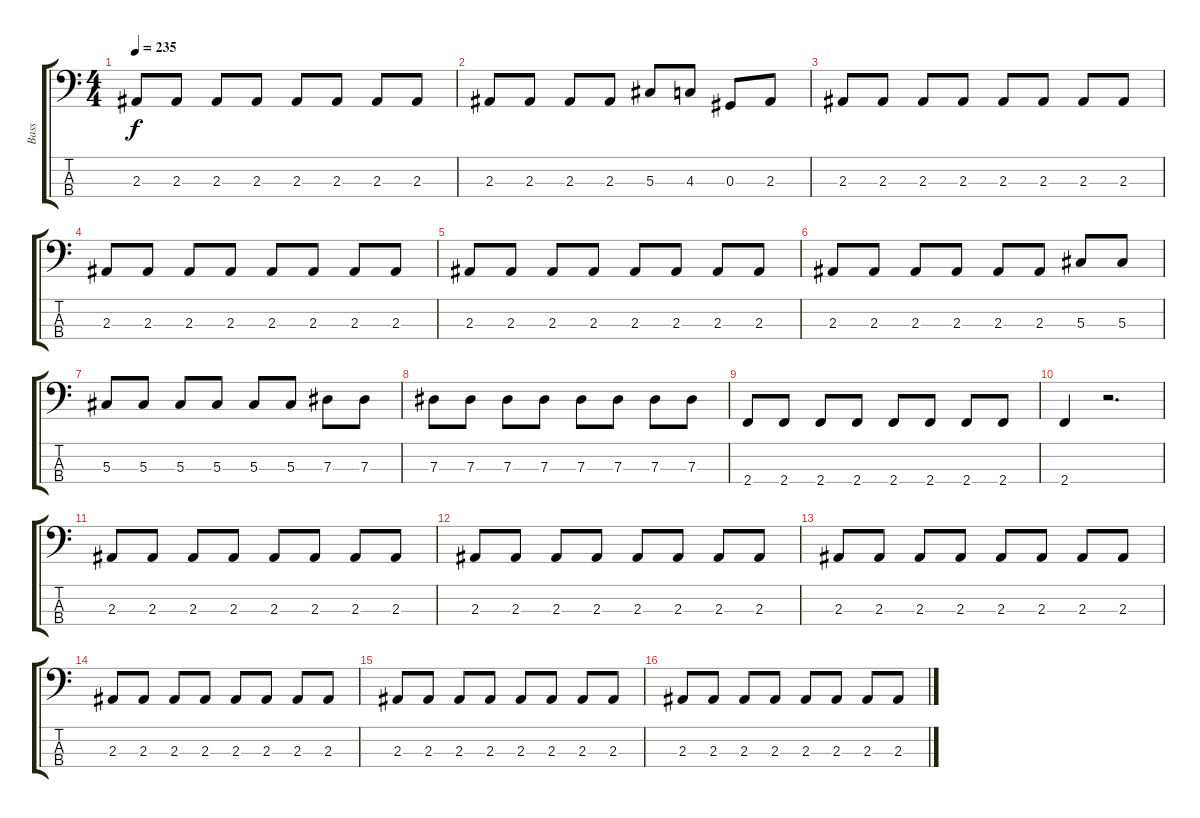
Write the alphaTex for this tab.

\track ("Bass" "Bass") {instrument electricbassfinger}
\staff {score tabs}
\tuning (Gb2 Db2 Ab1 Eb1) {hide}
\ts (4 4)
\tempo 235
\clef f4
\ks c
2.3.8{dy f} 2.3.8 2.3.8 2.3.8 2.3.8 2.3.8 2.3.8 2.3.8 |
2.3.8 2.3.8 2.3.8 2.3.8 5.3.8 4.3.8 0.3.8 2.3.8 |
2.3.8 2.3.8 2.3.8 2.3.8 2.3.8 2.3.8 2.3.8 2.3.8 |
2.3.8 2.3.8 2.3.8 2.3.8 2.3.8 2.3.8 2.3.8 2.3.8 |
2.3.8 2.3.8 2.3.8 2.3.8 2.3.8 2.3.8 2.3.8 2.3.8 |
2.3.8 2.3.8 2.3.8 2.3.8 2.3.8 2.3.8 5.3.8 5.3.8 |
5.3.8 5.3.8 5.3.8 5.3.8 5.3.8 5.3.8 7.3.8 7.3.8 |
7.3.8 7.3.8 7.3.8 7.3.8 7.3.8 7.3.8 7.3.8 7.3.8 |
2.4.8 2.4.8 2.4.8 2.4.8 2.4.8 2.4.8 2.4.8 2.4.8 |
2.4.4 r.2{d} |
2.3.8 2.3.8 2.3.8 2.3.8 2.3.8 2.3.8 2.3.8 2.3.8 |
2.3.8 2.3.8 2.3.8 2.3.8 2.3.8 2.3.8 2.3.8 2.3.8 |
2.3.8 2.3.8 2.3.8 2.3.8 2.3.8 2.3.8 2.3.8 2.3.8 |
2.3.8 2.3.8 2.3.8 2.3.8 2.3.8 2.3.8 2.3.8 2.3.8 |
2.3.8 2.3.8 2.3.8 2.3.8 2.3.8 2.3.8 2.3.8 2.3.8 |
2.3.8 2.3.8 2.3.8 2.3.8 2.3.8 2.3.8 2.3.8 2.3.8
